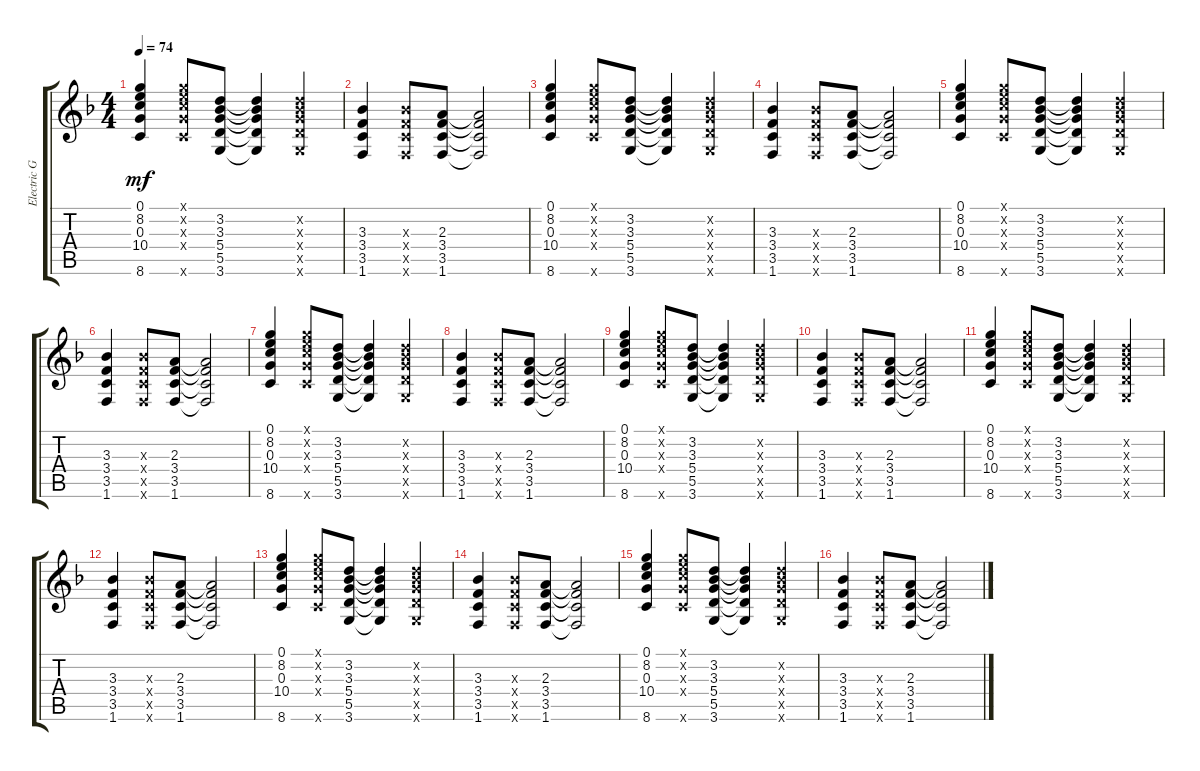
\track ("Electric Guitar" "Electric G") {instrument electricguitarclean}
\staff {score tabs}
\tuning (E4 B3 G3 D3 A2 E2) {hide}
\ts (4 4)
\tempo 74
\clef g2
\ks f
(0.1 8.2 0.3 10.4 8.6).4{dy mf instrument electricguitarclean} (0.1{x} 8.2{x} 5.3{x} 5.4{x} 8.6{x}).8 (3.2 3.3 5.4 5.5 3.6).8 (3.2{t} 3.3{t} 5.4{t} 5.5{t} 3.6{t}).4 (3.2{x} 3.3{x} 5.4{x} 5.5{x} 3.6{x}).4 |
(3.3 3.4 3.5 1.6).4 (3.3{x} 3.4{x} 3.5{x} 1.6{x}).8 (2.3 3.4 3.5 1.6).8 (2.3{t} 3.4{t} 3.5{t} 1.6{t}).2 |
(0.1 8.2 0.3 10.4 8.6).4 (0.1{x} 8.2{x} 5.3{x} 5.4{x} 8.6{x}).8 (3.2 3.3 5.4 5.5 3.6).8 (3.2{t} 3.3{t} 5.4{t} 5.5{t} 3.6{t}).4 (3.2{x} 3.3{x} 5.4{x} 5.5{x} 3.6{x}).4 |
(3.3 3.4 3.5 1.6).4 (3.3{x} 3.4{x} 3.5{x} 1.6{x}).8 (2.3 3.4 3.5 1.6).8 (2.3{t} 3.4{t} 3.5{t} 1.6{t}).2 |
(0.1 8.2 0.3 10.4 8.6).4 (0.1{x} 8.2{x} 5.3{x} 5.4{x} 8.6{x}).8 (3.2 3.3 5.4 5.5 3.6).8 (3.2{t} 3.3{t} 5.4{t} 5.5{t} 3.6{t}).4 (3.2{x} 3.3{x} 5.4{x} 5.5{x} 3.6{x}).4 |
(3.3 3.4 3.5 1.6).4 (3.3{x} 3.4{x} 3.5{x} 1.6{x}).8 (2.3 3.4 3.5 1.6).8 (2.3{t} 3.4{t} 3.5{t} 1.6{t}).2 |
(0.1 8.2 0.3 10.4 8.6).4 (0.1{x} 8.2{x} 5.3{x} 5.4{x} 8.6{x}).8 (3.2 3.3 5.4 5.5 3.6).8 (3.2{t} 3.3{t} 5.4{t} 5.5{t} 3.6{t}).4 (3.2{x} 3.3{x} 5.4{x} 5.5{x} 3.6{x}).4 |
(3.3 3.4 3.5 1.6).4 (3.3{x} 3.4{x} 3.5{x} 1.6{x}).8 (2.3 3.4 3.5 1.6).8 (2.3{t} 3.4{t} 3.5{t} 1.6{t}).2 |
(0.1 8.2 0.3 10.4 8.6).4 (0.1{x} 8.2{x} 5.3{x} 5.4{x} 8.6{x}).8 (3.2 3.3 5.4 5.5 3.6).8 (3.2{t} 3.3{t} 5.4{t} 5.5{t} 3.6{t}).4 (3.2{x} 3.3{x} 5.4{x} 5.5{x} 3.6{x}).4 |
(3.3 3.4 3.5 1.6).4 (3.3{x} 3.4{x} 3.5{x} 1.6{x}).8 (2.3 3.4 3.5 1.6).8 (2.3{t} 3.4{t} 3.5{t} 1.6{t}).2 |
(0.1 8.2 0.3 10.4 8.6).4 (0.1{x} 8.2{x} 5.3{x} 5.4{x} 8.6{x}).8 (3.2 3.3 5.4 5.5 3.6).8 (3.2{t} 3.3{t} 5.4{t} 5.5{t} 3.6{t}).4 (3.2{x} 3.3{x} 5.4{x} 5.5{x} 3.6{x}).4 |
(3.3 3.4 3.5 1.6).4 (3.3{x} 3.4{x} 3.5{x} 1.6{x}).8 (2.3 3.4 3.5 1.6).8 (2.3{t} 3.4{t} 3.5{t} 1.6{t}).2 |
(0.1 8.2 0.3 10.4 8.6).4 (0.1{x} 8.2{x} 5.3{x} 5.4{x} 8.6{x}).8 (3.2 3.3 5.4 5.5 3.6).8 (3.2{t} 3.3{t} 5.4{t} 5.5{t} 3.6{t}).4 (3.2{x} 3.3{x} 5.4{x} 5.5{x} 3.6{x}).4 |
(3.3 3.4 3.5 1.6).4 (3.3{x} 3.4{x} 3.5{x} 1.6{x}).8 (2.3 3.4 3.5 1.6).8 (2.3{t} 3.4{t} 3.5{t} 1.6{t}).2 |
(0.1 8.2 0.3 10.4 8.6).4 (0.1{x} 8.2{x} 5.3{x} 5.4{x} 8.6{x}).8 (3.2 3.3 5.4 5.5 3.6).8 (3.2{t} 3.3{t} 5.4{t} 5.5{t} 3.6{t}).4 (3.2{x} 3.3{x} 5.4{x} 5.5{x} 3.6{x}).4 |
(3.3 3.4 3.5 1.6).4 (3.3{x} 3.4{x} 3.5{x} 1.6{x}).8 (2.3 3.4 3.5 1.6).8 (2.3{t} 3.4{t} 3.5{t} 1.6{t}).2
